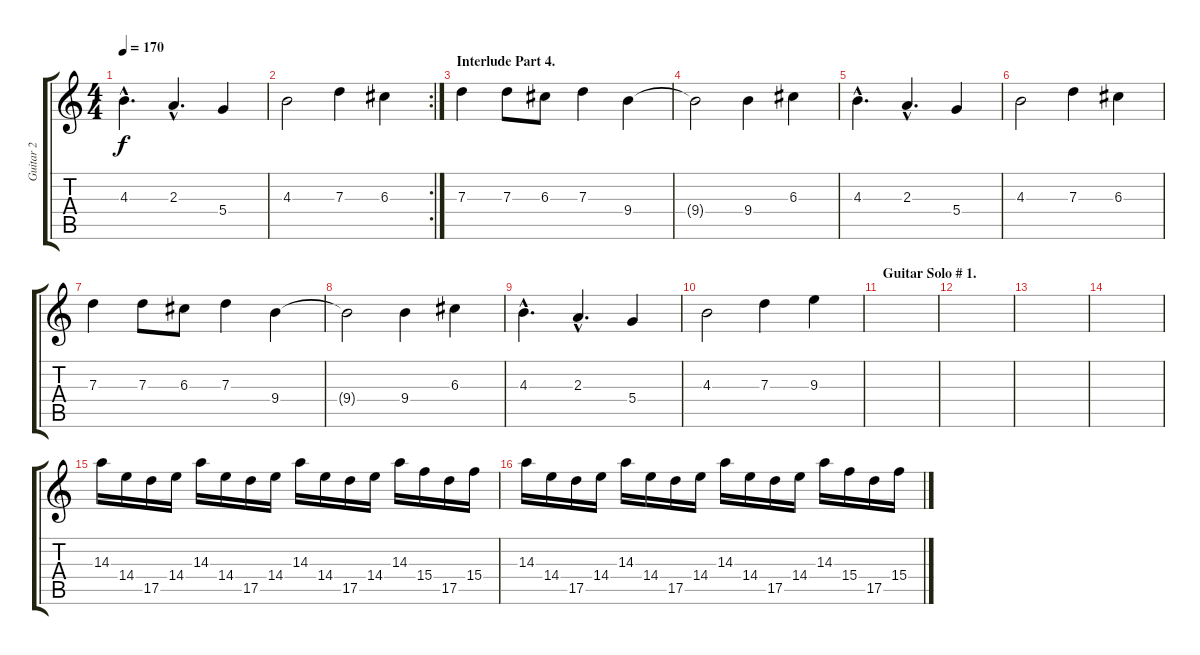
\track ("Guitar 2" "Guitar 2") {instrument overdrivenguitar}
\staff {score tabs}
\tuning (E4 B3 G3 D3 A2 E2) {hide}
\ts (4 4)
\tempo 170
\clef g2
\ks c
4.3{hac}.4{d dy f} 2.3{hac}.4{d} 5.4.4 |
\rc 2
4.3.2 7.3.4 6.3.4 |
\section ("" "Interlude Part 4.")
7.3.4 7.3.8 6.3.8 7.3.4 9.4.4 |
9.4{t}.2 9.4.4 6.3.4 |
4.3{hac}.4{d} 2.3{hac}.4{d} 5.4.4 |
4.3.2 7.3.4 6.3.4 |
7.3.4 7.3.8 6.3.8 7.3.4 9.4.4 |
9.4{t}.2 9.4.4 6.3.4 |
4.3{hac}.4{d} 2.3{hac}.4{d} 5.4.4 |
4.3.2 7.3.4 9.3.4 |
\section ("" "Guitar Solo # 1.")
|
|
|
|
14.3.16 14.4.16 17.5.16 14.4.16 14.3.16 14.4.16 17.5.16 14.4.16 14.3.16 14.4.16 17.5.16 14.4.16 14.3.16 15.4.16 17.5.16 15.4.16 |
14.3.16 14.4.16 17.5.16 14.4.16 14.3.16 14.4.16 17.5.16 14.4.16 14.3.16 14.4.16 17.5.16 14.4.16 14.3.16 15.4.16 17.5.16 15.4.16
